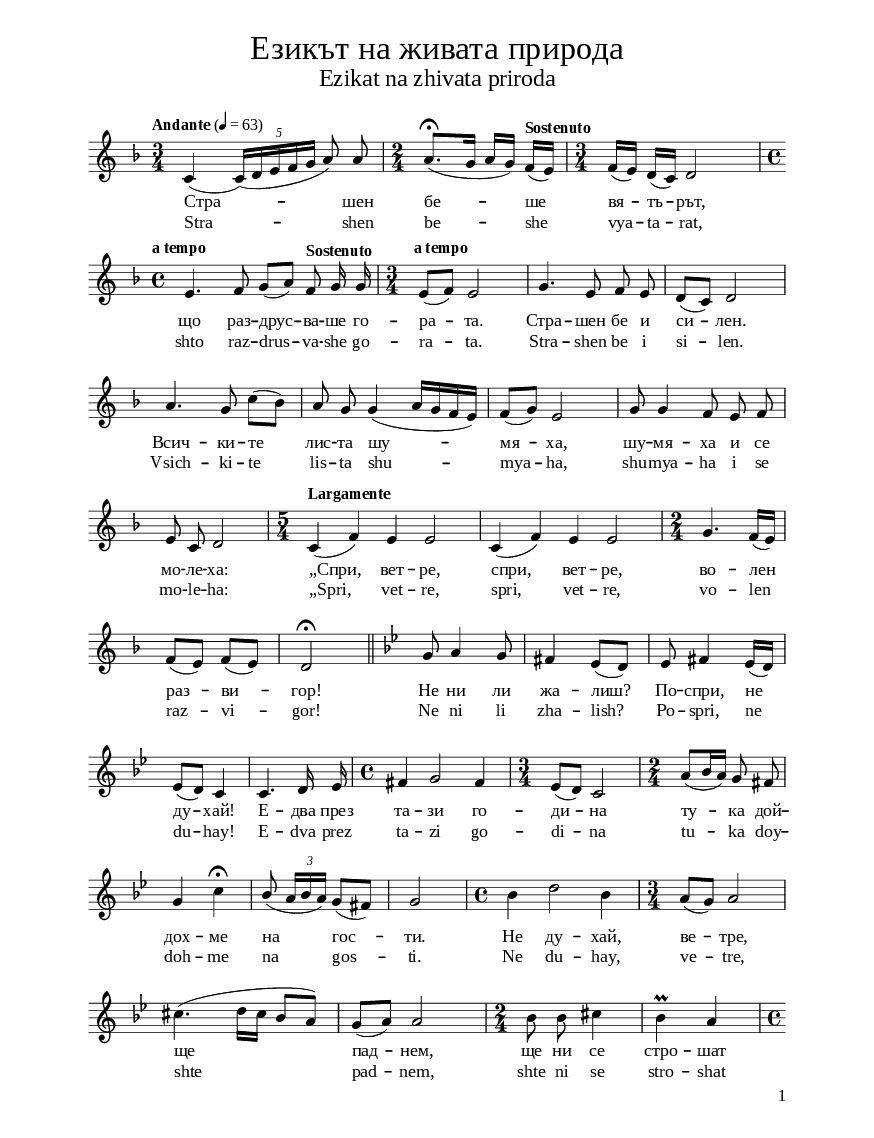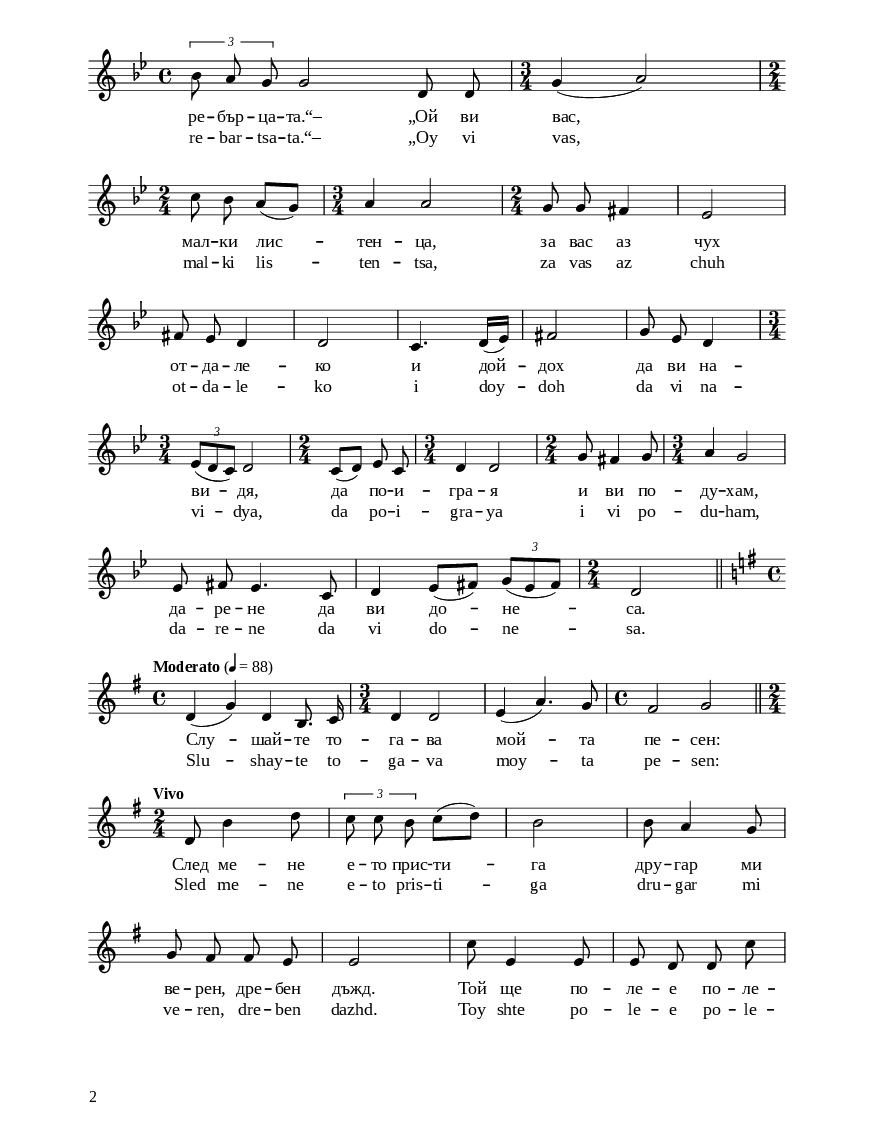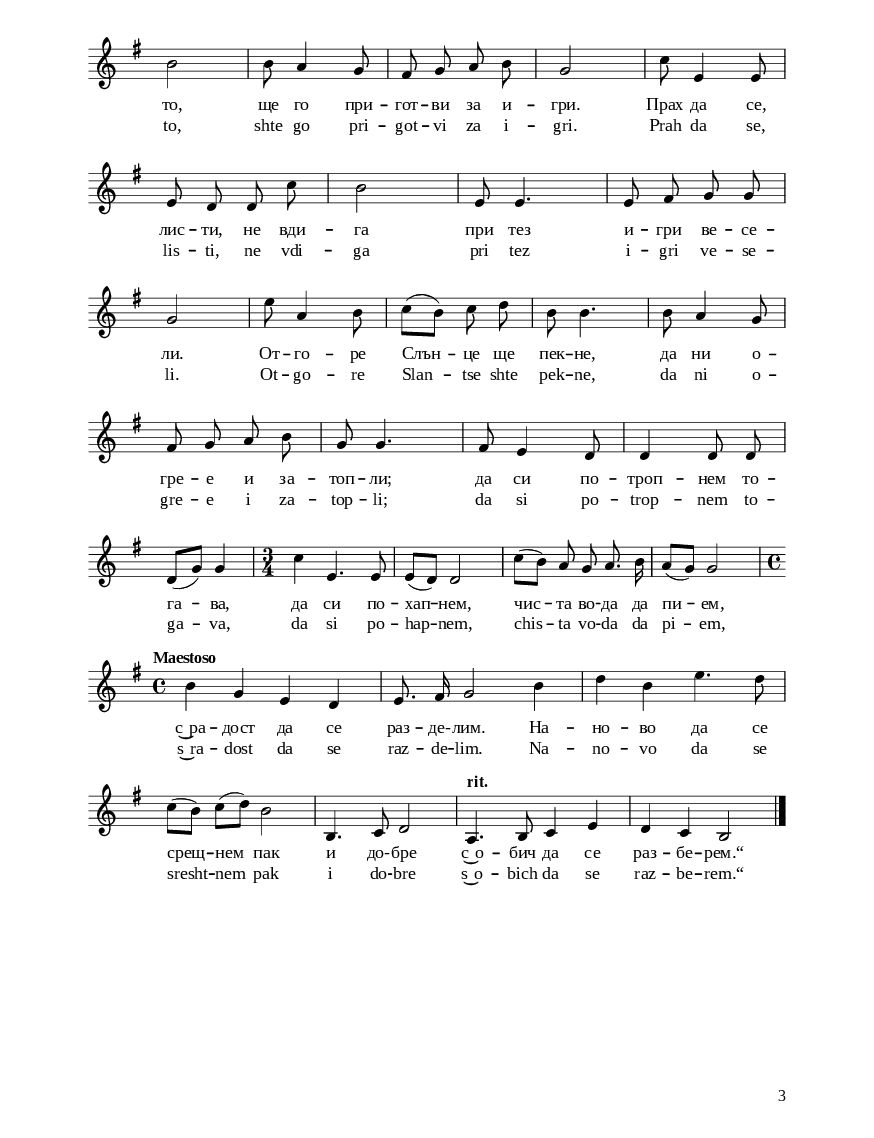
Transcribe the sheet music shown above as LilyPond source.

\version "2.24.0"

\include "include/globals.ily"

\bookpart {
  \label #'ref130
  \tocItem \markup "Езикът на живата природа – Ezikat na zhivata priroda"
  \include "include/bookpart-paper.ily"
  \score {
    \include "include/score-layout.ily"


    \new Voice \absolute {
      \clef treble
      \key d \minor
      \time 3/4
      \tempoFunc "Andante" 4 "63"
      \autoBeamOff
      c'4 ( \once \omit TupletBracket
      \times 4/5  {
        c'16 ) ( [  d'16  e'16  f'16
        g'16 ]
      }
      a'8 )    a'8  | % 2
      \time 2/4  | % 2
      a'8. ( ^\fermata [  g'16 ]  a'16 [  g'16
      ) ]  \tempo "Sostenuto" f'16 ( [ e'16 ) ]
      | % 3
      \time 3/4  | % 3
      f'16 ( [  e'16 ) ]  d'16 ( [  c'16 ) ]
      d'2 \break | % 4
      \time 4/4  | % 4
      \tempo "a tempo" e'4. f'8  g'8 ( [
      a'8 ) ] \tempo "Sostenuto" f'8 g'16
      g'16 | % 5
      \time 3/4  | % 5
      \tempo "       a tempo" e'8 ( [ f'8 ) ]
      e'2 | % 6
      g'4.  e'8  f'8  e'8 | % 7
      d'8 ( [  c'8 ) ]  d'2 \break | % 8
      a'4.  g'8  c''8 ( [  bes'8 ) ] | % 9
      a'8  g'8  g'4 (  a'16 [  g'16
      f'16  e'16 ) ] |
      f'8 ( [  g'8 ) ]  e'2 | % 11
      g'8  g'4  f'8  e'8  f'8  \break | % 12
      e'8  c'8  d'2 |   % 13
      \time 5/4  | % 13
      \tempo "        Largamente" c'4 ( f'4 )
      e'4  e'2 | % 14
      c'4 (  f'4 )  e'4  e'2 | % 15
      \time 2/4  | % 15
      g'4.  f'16 ( [  e'16 ) ] \break | % 16
      f'8 ( [  e'8 ) ]  f'8 ( [  e'8 ) ] | % 17
      d'2 ^\fermata \bar "||"
      \key bes \major | % 18
      g'8  a'4  g'8 | % 19
      fis'4  es'8 ( [  d'8 ) ] |
      es'8  fis'4  es'16 [(   d'16 )] |  \break % 21
      es'8 ( [  d'8 ) ]  c'4   |   % 22
      c'4.  d'16  es'16 | % 23
      \time 4/4  | % 23
      fis'4  g'2  fis'4 | % 24
      \time 3/4  | % 24
      es'8 ( [  d'8 ) ]  c'2 | % 25
      \time 2/4  | % 25
      a'8 ( [  bes'16  a'16 ) ]  g'8
      fis'8 \break  | % 26
      g'4  c''4 ^\fermata  | % 27
      \slurDown \stemUp bes'8 (
      \times 2/3  {
        a'16 [  bes'16  a'16 ) ]
      } \slurNeutral \stemNeutral
      g'8 ( [  fis'8 ) ] | % 28
      g'2  | % 29
      \time 4/4  | % 29
      bes'4  d''2  bes'4 |
      \time 3/4  |
      a'8 ( [  g'8 ) ]  a'2  \break | % 31
      cis''4. (  d''16 [  cis''16 ]
      bes'8 [  a'8 ) ]  | % 32
      g'8 ( [  a'8 ) ]  a'2 | % 33
      \time 2/4  | % 33
      bes'8  bes'8  cis''4 | % 34
      bes'4 \prall  a'4 |  \break % 35
      
      \pageBreak
      \time 4/4  | % 35

      \times 2/3  {
        bes'8  a'8  g'8
      }
      g'2   d'8  d'8   | % 36
      \time 3/4  | % 36
      g'4 (  a'2 ) | % 37
      \time 2/4  | \break  % 37
      c''8  bes'8  a'8 ( [  g'8 ) ]  | % 38
      \time 3/4  | % 38
      a'4  a'2  |    % 39
      \time 2/4  | % 39
      g'8  g'8  fis'4 |
      es'2 | % 41
      fis'8  es'8  d'4 | % 42
      d'2 | % 43
      c'4.  d'16 ( [  es'16 ) ] | % 44
      fis'2 | % 45
      g'8  es'8  d'4 | % 46
      \time 3/4  | \break  % 46
      \once \omit TupletBracket
      \times 2/3  {
        es'8 ( [  d'8  c'8 ) ]
      }
      d'2 | % 47
      \time 2/4  | % 47
      c'8 ( [  d'8 ) ]  es'8  c'8  | % 48
      \time 3/4  | % 48
      d'4  d'2 | % 49
      \time 2/4  | % 49
      g'8  fis'4  g'8 |
      \time 3/4  |
      a'4  g'2 \break | % 51
      es'8  fis'8  es'4.  c'8 | % 52
      d'4  es'8 ( [  fis'8 ) ]
      \times 2/3  {
        g'8 ( [  es'8  fis'8 ) ]
      }
      | % 53
      \time 2/4  | % 53
      d'2 \bar "||" \break
      \key g \major \time 4/4 | % 54
      \tempoFunc "Moderato" 4 "88"
      d'4 (  g'4 )  d'4  b8. c'16
      | % 55
      \time 3/4  | % 55
      d'4  d'2 | % 56
      e'4 (  a'4. )  g'8 | % 57
      \time 4/4  | % 57
      fis'2  g'2 \bar "||" \break
      \time 2/4  | % 58
      \tempo "Vivo" d'8 b'4  d''8 | % 59
      \tupletUp \times 2/3  {
        c''8   c''8  b'8
      } \tupletNeutral
      c''8 ( [  d''8 ) ] | 
      b'2 | % 61
      b'8  a'4  g'8 | \break % 62
      g'8  fis'8  fis'8  e'8 | % 63
      e'2 | % 64
      c''8  e'4  e'8 | % 65
      e'8  d'8  d'8  c''8 | \break % 66
      b'2 | % 67
      b'8  a'4  g'8  | % 68
      fis'8  g'8  a'8  b'8 |  % 69
      g'2 | 
      c''8  e'4  e'8 | \break % 71
      e'8  d'8  d'8  c''8 | % 72
      b'2  | % 73
      e'8  e'4. |   % 74
      e'8  fis'8  g'8  g'8 \break | % 75
      g'2  | % 76
      e''8  a'4  b'8 | % 77
      c''8 ( [  b'8 ) ]  c''8  d''8 | % 78
      b'8  b'4. | % 79
      b'8  a'4  g'8 |\break 
      fis'8  g'8  a'8  b'8 | % 81
      g'8  g'4. | % 82
      fis'8  e'4  d'8 |
      d'4  d'8  d'8 | \break % 84
      d'8 ( [  g'8 ) ]  g'4 | % 85
      \time 3/4  | % 85
      c''4  e'4.  e'8 | % 86
      e'8 ( [  d'8 ) ]  d'2 | % 87
      c''8 ( [  b'8 ) ]  a'8  g'8
      a'8.  b'16  | % 88
      a'8 ( [  g'8 ) ]  g'2 | \break % 89
      \time 4/4  | % 89
      \tempo "Maestoso" b'4 g'4  e'4
      d'4 |
      e'8.  fis'16  g'2  b'4 | % 91
      d''4  b'4  e''4.  d''8 \break | % 92
      c''8 ( [  b'8 ) ]  c''8 ( [
      d''8 ) ]  b'2 | % 93
      b4.  c'8  d'2 | % 94
      \tempo "rit." a4. b8  c'4
      e'4 | % 95
      d'4  c'4  b2 \bar "|."
    }

    \addlyrics {
      Стра --  шен
      бе --   ше  вя -- тъ
      -- рът, що раз -- друс -- ва --
      ше го -- ра -- та. Стра -- шен
      бе и си -- лен. Всич -- ки -- те
      лис -- та шу --
      мя -- ха, шу -- мя -- ха и се
      мо -- ле -- ха: „Спри,  вет --
      ре, спри,  вет -- ре, во -- лен
      раз -- ви -- гор! Не ни
      ли жа -- лиш?  По -- спри, не
      ду -- хай! Е -- два през та
      -- зи го -- ди -- на ту --
      ка дой -- дох -- ме на
      гос -- ти. Не ду -- хай, ве --
      тре, ще      пад --
      нем, ще ни се стро -- шат ре --
      бър -- ца -- та.“– „Ой ви вас,
      мал -- ки лис -- тен -- ца,
      за вас аз чух от -- да -- ле -- ко
      и дой -- дох да ви на -- ви
      --  дя, да  по -- и -- гра --
      я и ви по -- ду -- хам, да -- ре --
      не да ви до -- не --  са.
      Слу -- шай -- те то -- га -- ва
      мой -- та пе -- сен: След ме --
      не е -- то прис -- ти -- га дру
      -- гар ми ве -- рен, дре -- бен
      дъжд. Той ще по -- ле -- е по --
      ле -- то, ще го при -- гот -- ви
      за и -- гри. Прах да се, лис --
      ти, не вди -- га при тез и -- гри
      ве -- се -- ли. От -- го -- ре Слън
      -- це ще пек -- не, да ни о --
      гре -- е и за -- топ -- ли; да си
      по -- троп -- нем то -- га  -- ва,
      да си по -- хап  -- нем, чис
      -- та во -- да да пи  -- ем,
      с~ра -- дост да се раз -- де- --
      лим. На -- но -- во да се срещ
      -- нем  пак и "до-" -- бре с~о
      -- бич да се раз -- бе -- рем.“}
      \addlyrics { Stra --      shen
      be --   she  vya -- ta
      -- rat, shto raz -- drus -- va --
      she go -- ra -- ta. Stra -- shen
      be i si -- len. Vsich -- ki -- te
      lis -- ta shu --
      mya -- ha, shu -- mya -- ha i se
      mo -- le -- ha: „Spri,  vet --
      re, spri,  vet -- re, vo -- len
      raz -- vi -- gor! Ne ni
      li zha -- lish?  Po -- spri, ne
      du -- hay! E -- dva prez ta
      -- zi go -- di -- na tu --
      ka doy -- doh -- me na
      gos -- ti. Ne du -- hay, ve --
      tre, shte      pad --
      nem, shte ni se stro -- shat re --
      bar -- tsa -- ta.“– „Oy vi vas,
      mal -- ki lis -- ten -- tsa,
      za vas az chuh ot -- da -- le -- ko
      i doy -- doh da vi na -- vi
      --  dya, da  po -- i -- gra --
      ya i vi po -- du -- ham, da -- re --
      ne da vi do -- ne --  sa.
      Slu -- shay -- te to -- ga -- va
      moy -- ta pe -- sen: Sled me --
      ne e -- to pris -- ti -- ga dru
      -- gar mi ve -- ren, dre -- ben
      dazhd. Toy shte po -- le -- e po --
      le -- to, shte go pri -- got -- vi
      za i -- gri. Prah da se, lis --
      ti, ne vdi -- ga pri tez i -- gri
      ve -- se -- li. Ot -- go -- re Slan
      -- tse shte pek -- ne, da ni o --
      gre -- e i za -- top -- li; da si
      po -- trop -- nem to -- ga  -- va,
      da si po -- hap  -- nem, chis
      -- ta vo -- da da pi  -- em,
      s~ra -- dost da se raz -- de --
      lim. Na -- no -- vo da se sresht
      -- nem  pak i do -- bre s~o
      -- bich da se raz -- be -- rem.“}

      \header {
        title = \titleFunc "Езикът на живата природа" "Ezikat na zhivata priroda"
      }

      \midi{}

    } % score

    \pageBreak


    % include foreign translation(s) of the song
    \version "2.24.0"

\markup \fill-line { \fontsize #deTitleFontSize "Die Sprache der lebendigen Natur" }
\markup \null
\markup \null
\markup \fontsize #deCoupletFontSize {
  \hspace #12
  \override #`(baseline-skip . ,deCoupletBaselineSkip)

  \column {

 \line { " " Furchtbar war der Wind,}

 \line { " " der den Wald durchschüttelte.}

 \line { " " Furchtbar und stark war er.}

 \line { " " Alle Blätter raschelten,}

 \line { " " sie raschelten und beteten:}

 \line { " " Höre auf, Wind, höre auf Wind,}

 \line { " " freier Frühlingswind.}

 \line { " " Hast du kein Mitleid mit uns?}

 \line { " " Höre auf, wehe nicht!}

 \line { " " Erst in diesem Jahr kamen wir hier zu Besuch.}

 \line { " " Wehe nicht, oh Wind, wir werden herunterfallen.}

 \line { " " Unsere Rippen werden brechen.}

 \line { " " Hier seid ihr kleine Blättchen, }

 \line { " " ich hörte von ferne von euch}

 \line { " " und kam, euch zu sehen,}

 \line { " " mit euch zu spielen und euch zu umwehen.}

 \line { " " Dann hört mein Lied:}

 \line { " " Nach mir kommt mein treuer Freund,}

 \line { " " der Nieselregen.}

 \line { " " Er wird den Acker gießen,}

 \line { " " und ihn für Spiele vorbereiten.}

 \line { " " Damit kein Staub aufsteigt, ihr Blätter,}

 \line { " " bei diesen fröhlichen Spielen.}

 \line { " " Von oben wird die Sonne beginnen zu scheinen,}

 \line { " " und uns bescheinen und wärmen,}

 \line { " " damit wir dann tanzen, }

 \line { " " damit wir essen, }

 \line { " " damit wir reines Wasser trinken}

 \line { " " und in Freude auseinandergehen.}

 \line { " " Auf dass wir uns wieder treffen}

 \line { " " und gut mit Liebe verstehen.}

  }
}


  } % bookpart
